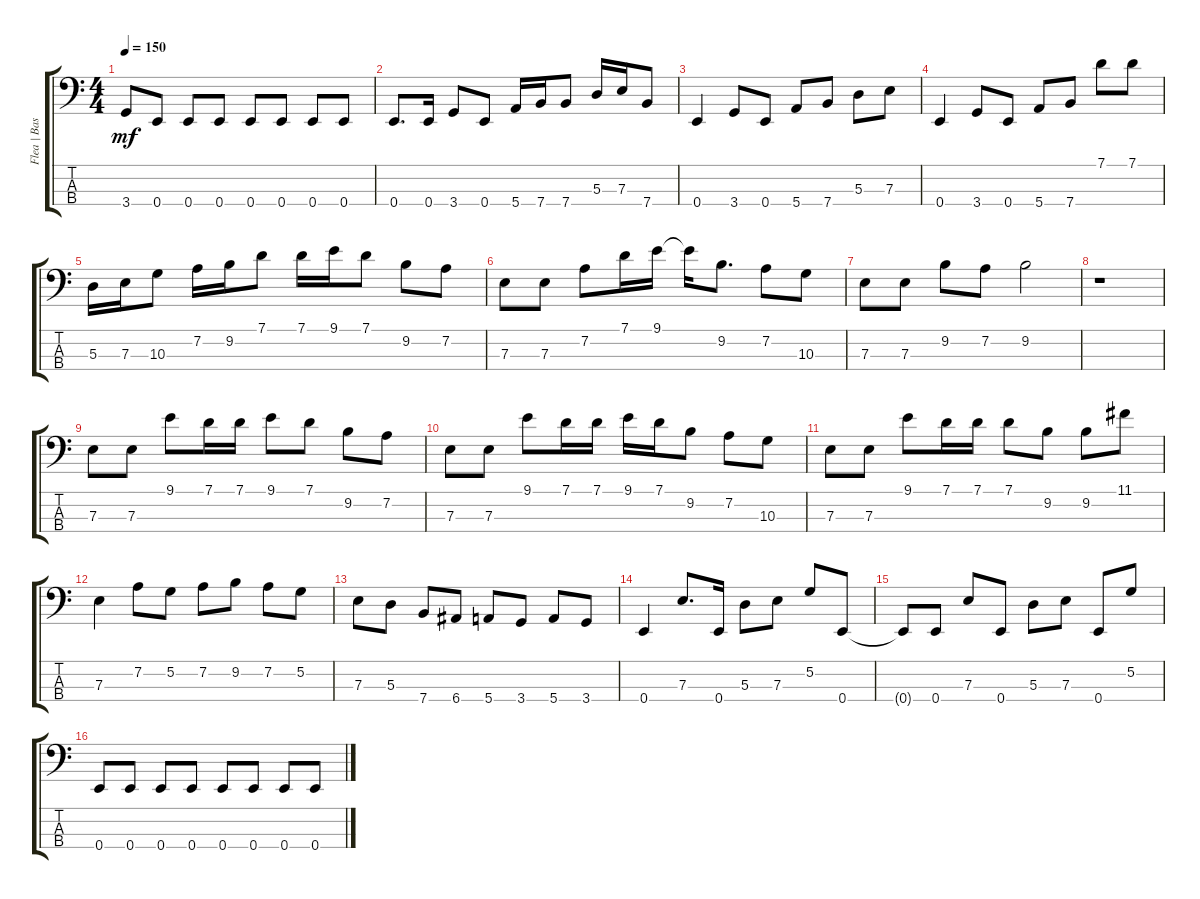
\track ("Flea | Bass" "Flea | Bas") {instrument electricbassfinger}
\staff {score tabs}
\tuning (G2 D2 A1 E1) {hide}
\ts (4 4)
\tempo 150
\clef f4
\ks c
3.4.8{dy mf} 0.4.8 0.4.8 0.4.8 0.4.8 0.4.8 0.4.8 0.4.8 |
0.4.8{d} 0.4.16 3.4.8 0.4.8 5.4.16 7.4.16 7.4.8 5.3.16 7.3.16 7.4.8 |
0.4.4 3.4.8 0.4.8 5.4.8 7.4.8 5.3.8 7.3.8 |
0.4.4 3.4.8 0.4.8 5.4.8 7.4.8 7.1.8 7.1.8 |
5.3.16 7.3.16 10.3.8 7.2.16 9.2.16 7.1.8 7.1.16 9.1.16 7.1.8 9.2.8 7.2.8 |
7.3.8 7.3.8 7.2.8 7.1.16 9.1.16 9.1{t}.16 9.2.8{d} 7.2.8 10.3.8 |
7.3.8 7.3.8 9.2.8 7.2.8 9.2.2 |
r.1 |
7.3.8 7.3.8 9.1.8 7.1.16 7.1.16 9.1.8 7.1.8 9.2.8 7.2.8 |
7.3.8 7.3.8 9.1.8 7.1.16 7.1.16 9.1.16 7.1.16 9.2.8 7.2.8 10.3.8 |
7.3.8 7.3.8 9.1.8 7.1.16 7.1.16 7.1.8 9.2.8 9.2.8 11.1.8 |
7.3.4 7.2.8 5.2.8 7.2.8 9.2.8 7.2.8 5.2.8 |
7.3.8 5.3.8 7.4.8 6.4.8 5.4.8 3.4.8 5.4.8 3.4.8 |
0.4.4 7.3.8{d} 0.4.16 5.3.8 7.3.8 5.2.8 0.4.8 |
0.4{t}.8 0.4.8 7.3.8 0.4.8 5.3.8 7.3.8 0.4.8 5.2.8 |
0.4.8 0.4.8 0.4.8 0.4.8 0.4.8 0.4.8 0.4.8 0.4.8
